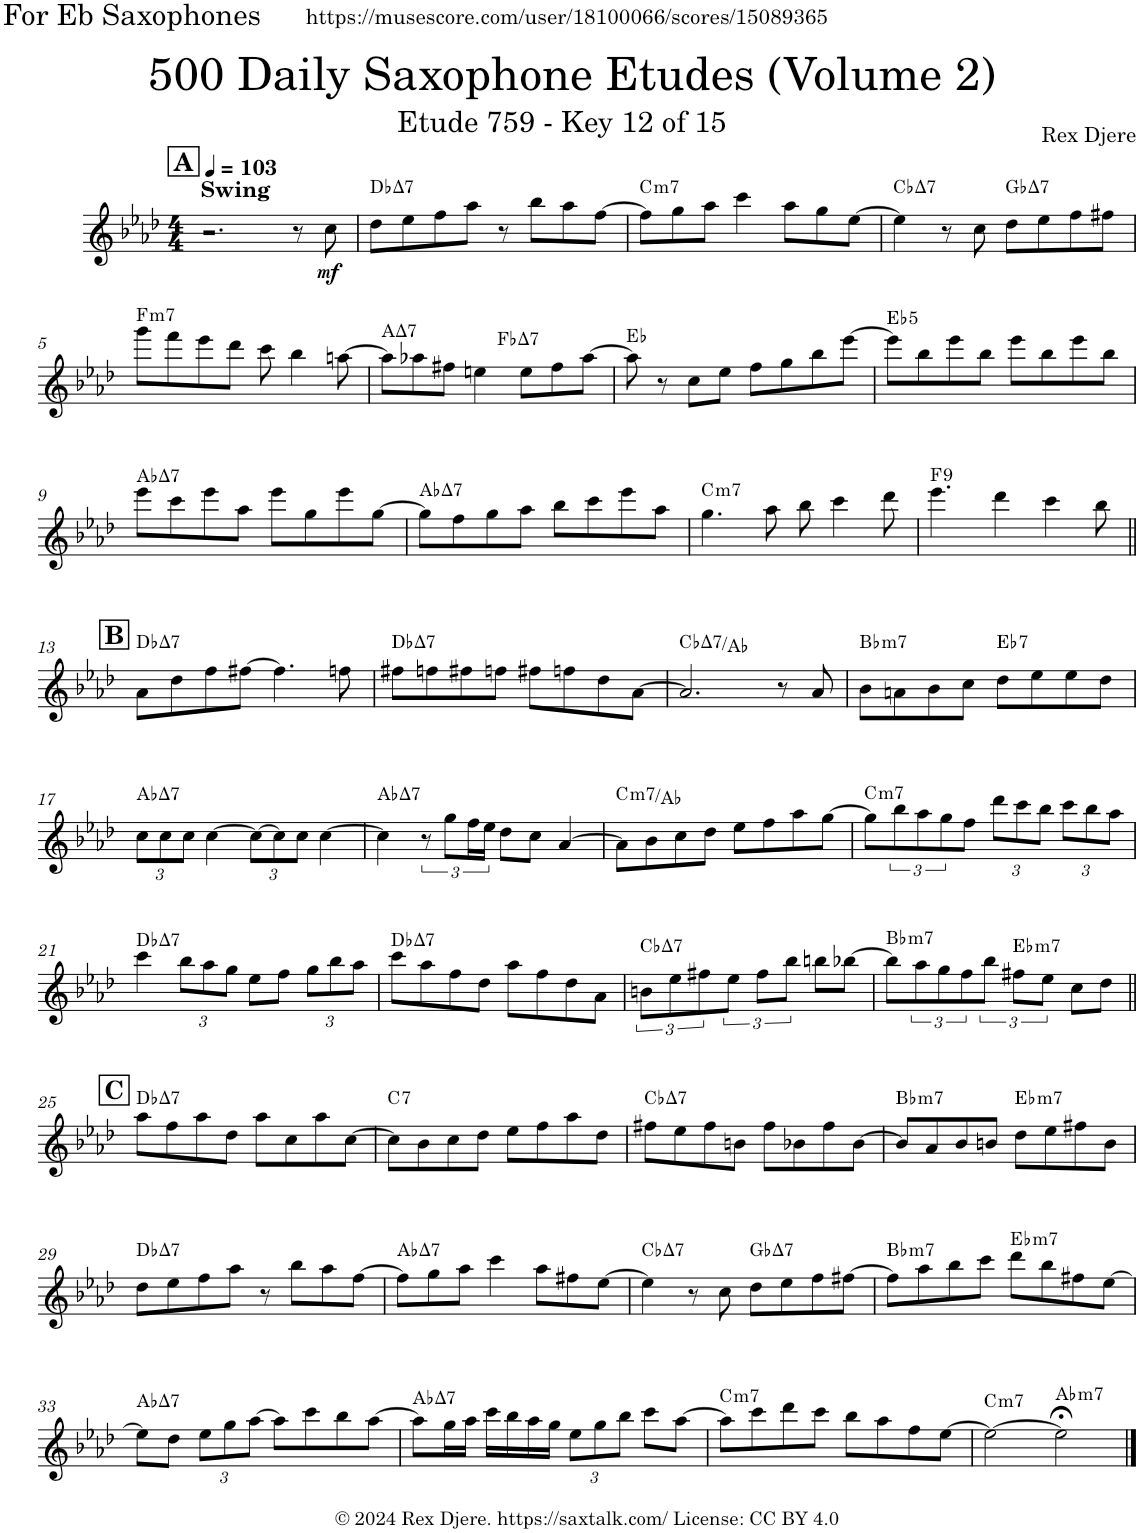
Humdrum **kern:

**kern	**dynam	**harte
*part1	*part1	*part1
*staff1	*staff1	*
*I"Alto Saxophone	*	*
*I'A. Sax.	*	*
*clefG2	*	*
*Trd5c9	*	*
*k[b-e-a-d-]	*	*
*M4/4	*	*
*MM103	*	*
!!LO:REH:place=s1:a:B:cj:fs=14:t=A
=1	=1	=1
!LO:TX:a:B:t=Swing	!	!
2.r	.	.
8r	.	.
!	!LO:DY:b	!
8cc\	mf	.
=2	=2	=2
!	!	!LO:H:kt=7
8dd-\L	.	Db:maj7
8ee-\	.	.
8ff\	.	.
8aa-\J	.	.
8r	.	.
8bb-\L	.	.
8aa-\	.	.
[8ff\J	.	.
=3	=3	=3
!	!	!LO:H:kt=m7
8ff\L]	.	C:min7
8gg\	.	.
8aa-\J	.	.
4ccc\	.	.
8aa-\L	.	.
8gg\	.	.
[8ee-\J	.	.
=4	=4	=4
!	!	!LO:H:kt=7
4ee-\]	.	Cb:maj7
8r	.	.
8cc\	.	.
!	!	!LO:H:kt=7
8dd-\L	.	Gb:maj7
8ee-\	.	.
8ff\	.	.
8ff#X\J	.	.
!!LO:LB:g=z
=5	=5	=5
!	!	!LO:H:kt=m7
8ggg\L	.	F:min7
8fff\	.	.
8eee-\	.	.
8ddd-\J	.	.
8ccc\	.	.
4bb-\	.	.
[8aan\	.	.
=6	=6	=6
!	!	!LO:H:kt=7
*^	*	*
8aa\L]	2ryy	.	A:maj7
8aa-X\	.	.	.
8ff#X\J	.	.	.
4een\	.	.	.
!	!	!	!LO:H:kt=7
.	2ryy	.	Fb:maj7
8ee\L	.	.	.
8ff#\	.	.	.
[8aa-\J	.	.	.
*v	*v	*	*
=7	=7	=7
8aa-\]	.	Eb:maj
8r	.	.
8cc\L	.	.
8ee-\J	.	.
8ff\L	.	.
8gg\	.	.
8bb-\	.	.
[8eee-\J	.	.
=8	=8	=8
!	!	!LO:H:kt=5
8eee-\L]	.	Eb:(1,5)
8bb-\	.	.
8eee-\	.	.
8bb-\J	.	.
8eee-\L	.	.
8bb-\	.	.
8eee-\	.	.
8bb-\J	.	.
!!LO:LB:g=z
=9	=9	=9
!	!	!LO:H:kt=7
8eee-\L	.	Ab:maj7
8ccc\	.	.
8eee-\	.	.
8aa-\J	.	.
8eee-\L	.	.
8gg\	.	.
8eee-\	.	.
[8gg\J	.	.
=10	=10	=10
!	!	!LO:H:kt=7
8gg\L]	.	Ab:maj7
8ff\	.	.
8gg\	.	.
8aa-\J	.	.
8bb-\L	.	.
8ccc\	.	.
8eee-\	.	.
8aa-\J	.	.
=11	=11	=11
!	!	!LO:H:kt=m7
4.gg\	.	C:min7
8aa-\	.	.
8bb-\	.	.
4ccc\	.	.
8ddd-\	.	.
=12	=12	=12
!	!	!LO:H:kt=9
4.eee-\	.	F:9
4ddd-\	.	.
4ccc\	.	.
8bb-\	.	.
!!LO:LB:g=z
!!LO:REH:place=s1:a:B:cj:fs=14:t=B
=13||	=13||	=13||
!	!	!LO:H:kt=7
8a-\L	.	Db:maj7
8dd-\	.	.
8ff\	.	.
[8ff#X\J	.	.
4.ff#\]	.	.
8ffn\	.	.
=14	=14	=14
!	!	!LO:H:kt=7
8ff#X\L	.	Db:maj7
8ffn\	.	.
8ff#X\	.	.
8ffn\J	.	.
8ff#X\L	.	.
8ffn\	.	.
8dd-\	.	.
[8a-\J	.	.
=15	=15	=15
!	!	!LO:H:kt=7
2.a-/]	.	Cb:maj7/6
8r	.	.
8a-/	.	.
=16	=16	=16
!	!	!LO:H:kt=m7
8b-\L	.	Bb:min7
8an\	.	.
8b-\	.	.
8cc\J	.	.
!	!	!LO:H:kt=7
8dd-\L	.	Eb:7
8ee-\	.	.
8ee-\	.	.
8dd-\J	.	.
!!LO:LB:g=z
=17	=17	=17
*Xbrackettup	*	*
!	!	!LO:H:kt=7
12cc\L	.	Ab:maj7
12cc\	.	.
12cc\J	.	.
[4cc\	.	.
12cc\L_	.	.
12cc\]	.	.
12cc\J	.	.
[4cc\	.	.
=18	=18	=18
!	!	!LO:H:kt=7
4cc\]	.	Ab:maj7
*brackettup	*	*
12r	.	.
12gg\L	.	.
24ff\L	.	.
24ee-\JJ	.	.
8dd-\L	.	.
8cc\J	.	.
[4a-/	.	.
=19	=19	=19
!	!	!LO:H:kt=m7
8a-\L]	.	C:min7/b6
8b-\	.	.
8cc\	.	.
8dd-\J	.	.
8ee-\L	.	.
8ff\	.	.
8aa-\	.	.
[8gg\J	.	.
=20	=20	=20
!	!	!LO:H:kt=m7
8gg\L]	.	C:min7
12bb-\	.	.
12aa-\	.	.
12gg\	.	.
8ff\J	.	.
*Xbrackettup	*	*
12ddd-\L	.	.
12ccc\	.	.
12bb-\J	.	.
12ccc\L	.	.
12bb-\	.	.
12aa-\J	.	.
!!LO:LB:g=z
=21	=21	=21
!	!	!LO:H:kt=7
4ccc\	.	Db:maj7
12bb-\L	.	.
12aa-\	.	.
12gg\J	.	.
8ee-\L	.	.
8ff\J	.	.
12gg\L	.	.
12bb-\	.	.
12aa-\J	.	.
=22	=22	=22
!	!	!LO:H:kt=7
8ccc\L	.	Db:maj7
8aa-\	.	.
8ff\	.	.
8dd-\J	.	.
8aa-\L	.	.
8ff\	.	.
8dd-\	.	.
8a-\J	.	.
=23	=23	=23
!	!	!LO:H:kt=7
8bn\L	.	Cb:maj7
8ee-\	.	.
8ff#X\	.	.
8ee-\J	.	.
8ff#\L	.	.
8bb-\J	.	.
8bbn\L	.	.
[8bb-X\J	.	.
=24	=24	=24
!	!	!LO:H:kt=m7
8bb-\L]	.	Bb:min7
*brackettup	*	*
12aa-\	.	.
12gg\	.	.
12ff\	.	.
8bb-\J	.	.
!	!	!LO:H:kt=m7
8ff#X\L	.	Eb:min7
8ee-\J	.	.
8cc\L	.	.
8dd-\J	.	.
!!LO:LB:g=z
!!LO:REH:place=s1:a:B:cj:fs=14:t=C
=25||	=25||	=25||
!	!	!LO:H:kt=7
8aa-\L	.	Db:maj7
8ff\	.	.
8aa-\	.	.
8dd-\J	.	.
8aa-\L	.	.
8cc\	.	.
8aa-\	.	.
[8cc\J	.	.
=26	=26	=26
!	!	!LO:H:kt=7
8cc\L]	.	C:7
8b-\	.	.
8cc\	.	.
8dd-\J	.	.
8ee-\L	.	.
8ff\	.	.
8aa-\	.	.
8dd-\J	.	.
=27	=27	=27
!	!	!LO:H:kt=7
8ff#X\L	.	Cb:maj7
8ee-\	.	.
8ff#\	.	.
8bn\J	.	.
8ff#\L	.	.
8b-X\	.	.
8ff#\	.	.
[8b-\J	.	.
=28	=28	=28
!	!	!LO:H:kt=m7
8b-/L]	.	Bb:min7
8a-/	.	.
8b-/	.	.
8bn/J	.	.
!	!	!LO:H:kt=m7
8dd-\L	.	Eb:min7
8ee-\	.	.
8ff#X\	.	.
8b\J	.	.
!!LO:LB:g=z
=29	=29	=29
!	!	!LO:H:kt=7
8dd-\L	.	Db:maj7
8ee-\	.	.
8ff\	.	.
8aa-\J	.	.
8r	.	.
8bb-\L	.	.
8aa-\	.	.
[8ff\J	.	.
=30	=30	=30
!	!	!LO:H:kt=7
8ff\L]	.	Ab:maj7
8gg\	.	.
8aa-\J	.	.
4ccc\	.	.
8aa-\L	.	.
8ff#X\	.	.
[8ee-\J	.	.
=31	=31	=31
!	!	!LO:H:kt=7
4ee-\]	.	Cb:maj7
8r	.	.
8cc\	.	.
!	!	!LO:H:kt=7
8dd-\L	.	Gb:maj7
8ee-\	.	.
8ff\	.	.
[8ff#X\J	.	.
=32	=32	=32
!	!	!LO:H:kt=m7
8ff#\L]	.	Bb:min7
8aa-\	.	.
8bb-\	.	.
8ccc\J	.	.
!	!	!LO:H:kt=m7
8ddd-\L	.	Eb:min7
8bb-\	.	.
8ff#X\	.	.
[8ee-\J	.	.
!!LO:LB:g=z
=33	=33	=33
!	!	!LO:H:kt=7
8ee-\L]	.	Ab:maj7
8dd-\J	.	.
*Xbrackettup	*	*
12ee-\L	.	.
12gg\	.	.
[12aa-\J	.	.
8aa-\L]	.	.
8ccc\	.	.
8bb-\	.	.
[8aa-\J	.	.
=34	=34	=34
!	!	!LO:H:kt=7
8aa-\L]	.	Ab:maj7
16gg\L	.	.
16aa-\JJ	.	.
16ccc\LL	.	.
16bb-\	.	.
16aa-\	.	.
16gg\JJ	.	.
12ee-\L	.	.
12gg\	.	.
12bb-\J	.	.
8ccc\L	.	.
[8aa-\J	.	.
=35	=35	=35
!	!	!LO:H:kt=m7
8aa-\L]	.	C:min7
8ccc\	.	.
8ddd-\	.	.
8ccc\J	.	.
8bb-\L	.	.
8aa-\	.	.
8ff\	.	.
[8ee-\J	.	.
=36	=36	=36
!	!	!LO:H:kt=m7
2ee-\_	.	C:min7
!	!	!LO:H:kt=m7
2ee-;<\]	.	Ab:min7
==	==	==
*-	*-	*-
